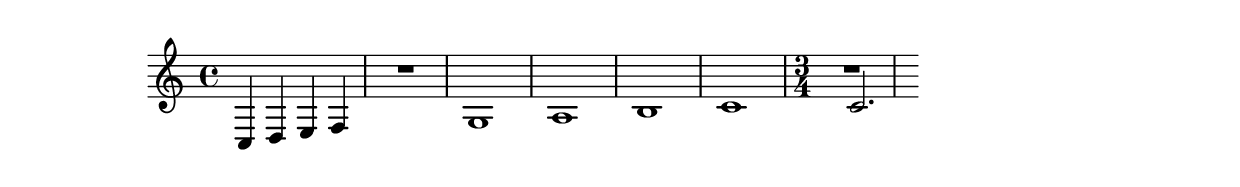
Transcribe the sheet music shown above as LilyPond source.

\version "2.18.2"

\book {
  \header {
  }
  
  \new Staff = Staff \with { } 
  \context Staff = Staff {
    \relative c {
      \time 4/4
      c4 d e f
      R1*4/4
      g a b c
      \time 3/4
      R4*3/4
      c2.
    }
  }
}